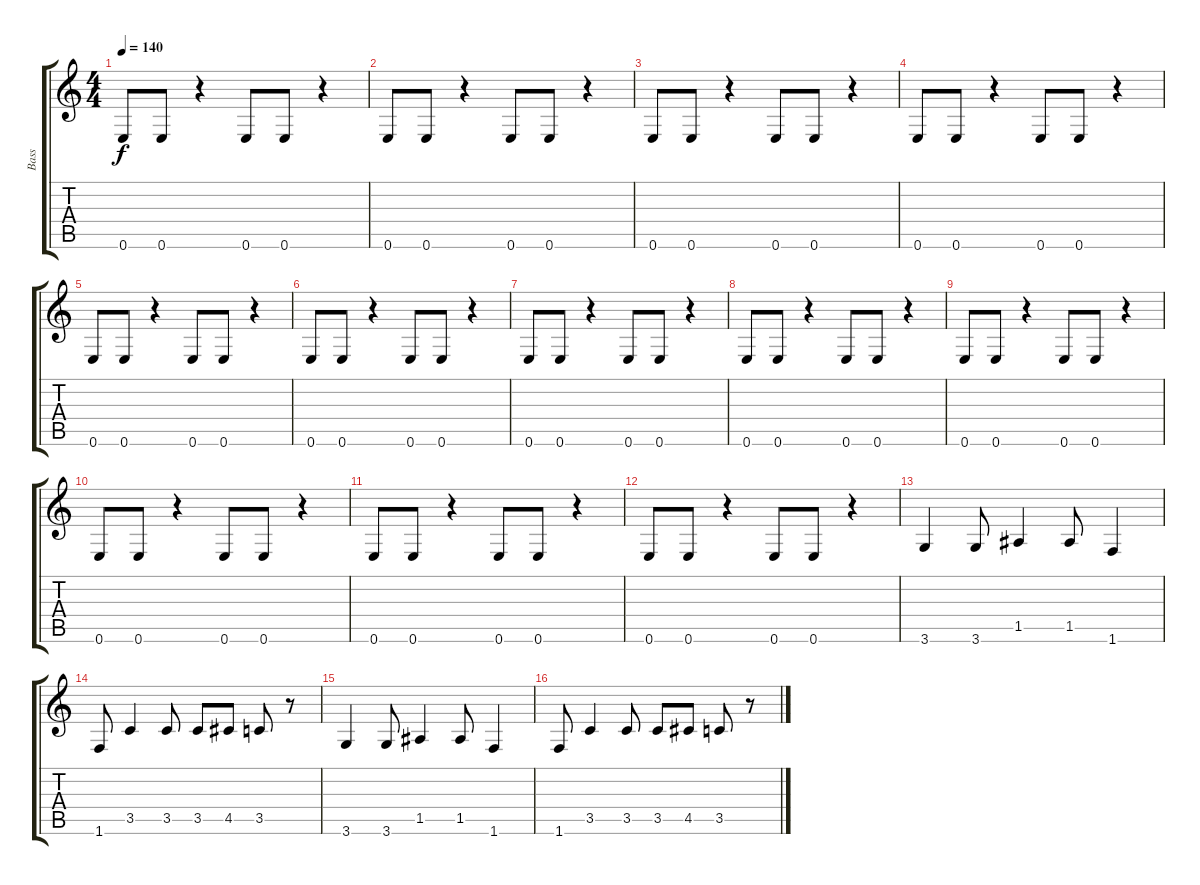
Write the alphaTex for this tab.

\track ("Bass" "Bass") {instrument electricbasspick}
\staff {score tabs}
\tuning (E4 B3 G3 D3 A2 E2) {hide}
\ts (4 4)
\tempo 140
\clef g2
\ks c
0.6.8{dy f} 0.6.8 r.4 0.6.8 0.6.8 r.4 |
0.6.8 0.6.8 r.4 0.6.8 0.6.8 r.4 |
0.6.8 0.6.8 r.4 0.6.8 0.6.8 r.4 |
0.6.8 0.6.8 r.4 0.6.8 0.6.8 r.4 |
0.6.8 0.6.8 r.4 0.6.8 0.6.8 r.4 |
0.6.8 0.6.8 r.4 0.6.8 0.6.8 r.4 |
0.6.8 0.6.8 r.4 0.6.8 0.6.8 r.4 |
0.6.8 0.6.8 r.4 0.6.8 0.6.8 r.4 |
0.6.8 0.6.8 r.4 0.6.8 0.6.8 r.4 |
0.6.8 0.6.8 r.4 0.6.8 0.6.8 r.4 |
0.6.8 0.6.8 r.4 0.6.8 0.6.8 r.4 |
0.6.8 0.6.8 r.4 0.6.8 0.6.8 r.4 |
3.6.4 3.6.8 1.5.4 1.5.8 1.6.4 |
1.6.8 3.5.4 3.5.8 3.5.8 4.5.8 3.5.8 r.8 |
3.6.4 3.6.8 1.5.4 1.5.8 1.6.4 |
1.6.8 3.5.4 3.5.8 3.5.8 4.5.8 3.5.8 r.8
